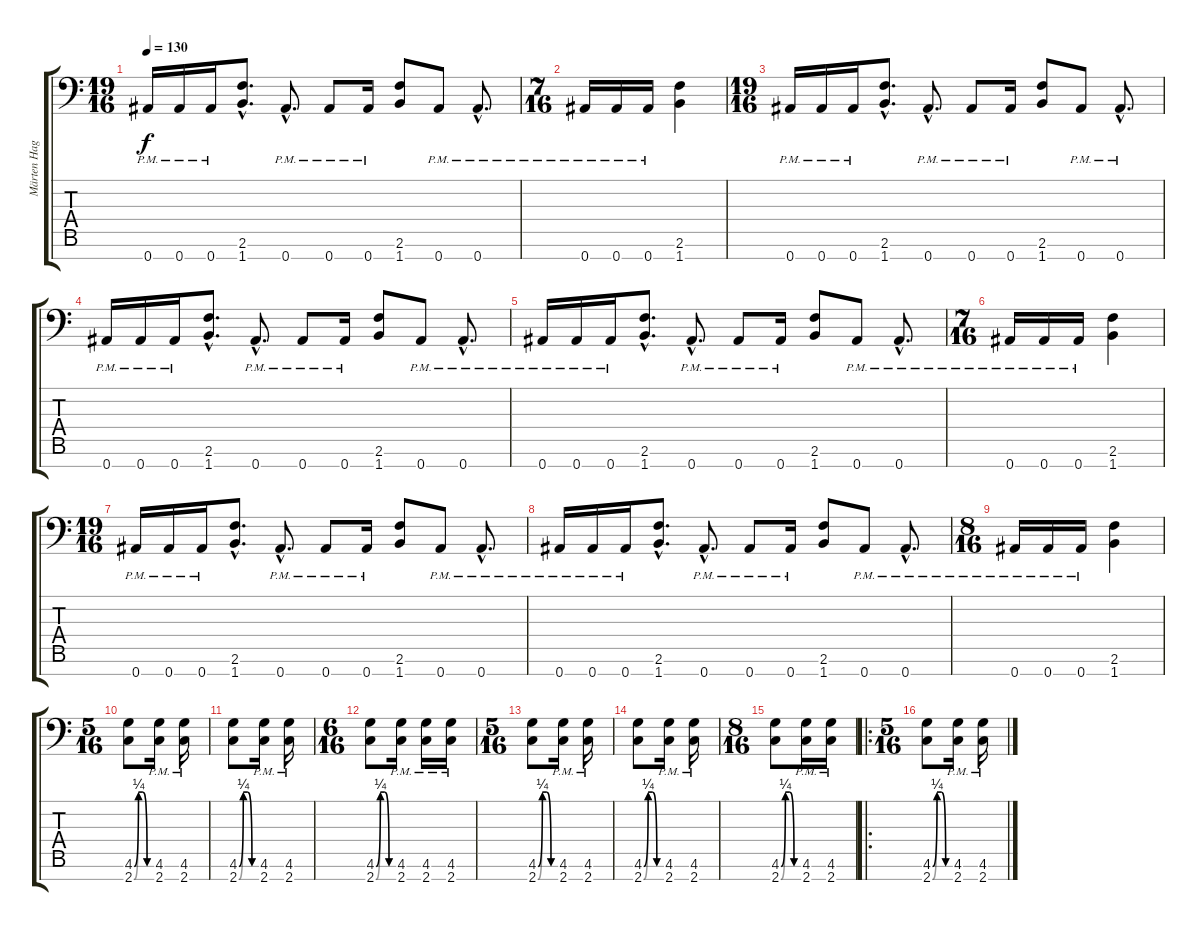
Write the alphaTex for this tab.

\track ("Märten Hagström - Guitar" "Märten Hag") {instrument distortionguitar}
\staff {score tabs}
\tuning (Eb4 Bb3 Gb3 Db3 Ab2 Eb2 Bb1) {hide}
\ts (19 16)
\tempo 130
\clef f4
\ks c
0.7{pm}.16{dy f} 0.7{pm}.16 0.7{pm}.16 (2.6{hac} 1.7{hac}).8{d} 0.7{hac pm}.8{d} 0.7{pm}.8 0.7{pm}.16 (2.6 1.7).8 0.7{pm}.8 0.7{hac pm}.8{d} |
\ts (7 16)
0.7{pm}.16 0.7{pm}.16 0.7{pm}.16 (2.6 1.7).4 |
\ts (19 16)
0.7{pm}.16 0.7{pm}.16 0.7{pm}.16 (2.6{hac} 1.7{hac}).8{d} 0.7{hac pm}.8{d} 0.7{pm}.8 0.7{pm}.16 (2.6 1.7).8 0.7{pm}.8 0.7{hac pm}.8{d} |
0.7{pm}.16 0.7{pm}.16 0.7{pm}.16 (2.6{hac} 1.7{hac}).8{d} 0.7{hac pm}.8{d} 0.7{pm}.8 0.7{pm}.16 (2.6 1.7).8 0.7{pm}.8 0.7{hac pm}.8{d} |
0.7{pm}.16 0.7{pm}.16 0.7{pm}.16 (2.6{hac} 1.7{hac}).8{d} 0.7{hac pm}.8{d} 0.7{pm}.8 0.7{pm}.16 (2.6 1.7).8 0.7{pm}.8 0.7{hac pm}.8{d} |
\ts (7 16)
0.7{pm}.16 0.7{pm}.16 0.7{pm}.16 (2.6 1.7).4 |
\ts (19 16)
0.7{pm}.16 0.7{pm}.16 0.7{pm}.16 (2.6{hac} 1.7{hac}).8{d} 0.7{hac pm}.8{d} 0.7{pm}.8 0.7{pm}.16 (2.6 1.7).8 0.7{pm}.8 0.7{hac pm}.8{d} |
0.7{pm}.16 0.7{pm}.16 0.7{pm}.16 (2.6{hac} 1.7{hac}).8{d} 0.7{hac pm}.8{d} 0.7{pm}.8 0.7{pm}.16 (2.6 1.7).8 0.7{pm}.8 0.7{hac pm}.8{d} |
\ts (8 16)
0.7{pm}.16 0.7{pm}.16 0.7{pm}.16 (2.6 1.7).4 |
\ts (5 16)
(4.6{be (custom 0 0 15 1 30 1 45 0 60 0)} 2.7{be (custom 0 0 15 1 30 1 45 0 60 0)}).8 (4.6{pm} 2.7{pm}).16 (4.6{pm} 2.7{pm}).16 |
(4.6{be (custom 0 0 15 1 30 1 45 0 60 0)} 2.7{be (custom 0 0 15 1 30 1 45 0 60 0)}).8 (4.6{pm} 2.7{pm}).16 (4.6{pm} 2.7{pm}).16 |
\ts (6 16)
(4.6{be (custom 0 0 15 1 30 1 45 0 60 0)} 2.7{be (custom 0 0 15 1 30 1 45 0 60 0)}).8 (4.6{pm} 2.7{pm}).16 (4.6{pm} 2.7{pm}).16 (4.6{pm} 2.7{pm}).16 |
\ts (5 16)
(4.6{be (custom 0 0 15 1 30 1 45 0 60 0)} 2.7{be (custom 0 0 15 1 30 1 45 0 60 0)}).8 (4.6{pm} 2.7{pm}).16 (4.6{pm} 2.7{pm}).16 |
(4.6{be (custom 0 0 15 1 30 1 45 0 60 0)} 2.7{be (custom 0 0 15 1 30 1 45 0 60 0)}).8 (4.6{pm} 2.7{pm}).16 (4.6{pm} 2.7{pm}).16 |
\ts (8 16)
(4.6{be (custom 0 0 15 1 30 1 45 0 60 0)} 2.7{be (custom 0 0 15 1 30 1 45 0 60 0)}).8 (4.6{pm} 2.7{pm}).16 (4.6{pm} 2.7{pm}).16 |
\ro
\ts (5 16)
(4.6{be (custom 0 0 15 1 30 1 45 0 60 0)} 2.7{be (custom 0 0 15 1 30 1 45 0 60 0)}).8 (4.6{pm} 2.7{pm}).16 (4.6{pm} 2.7{pm}).16
